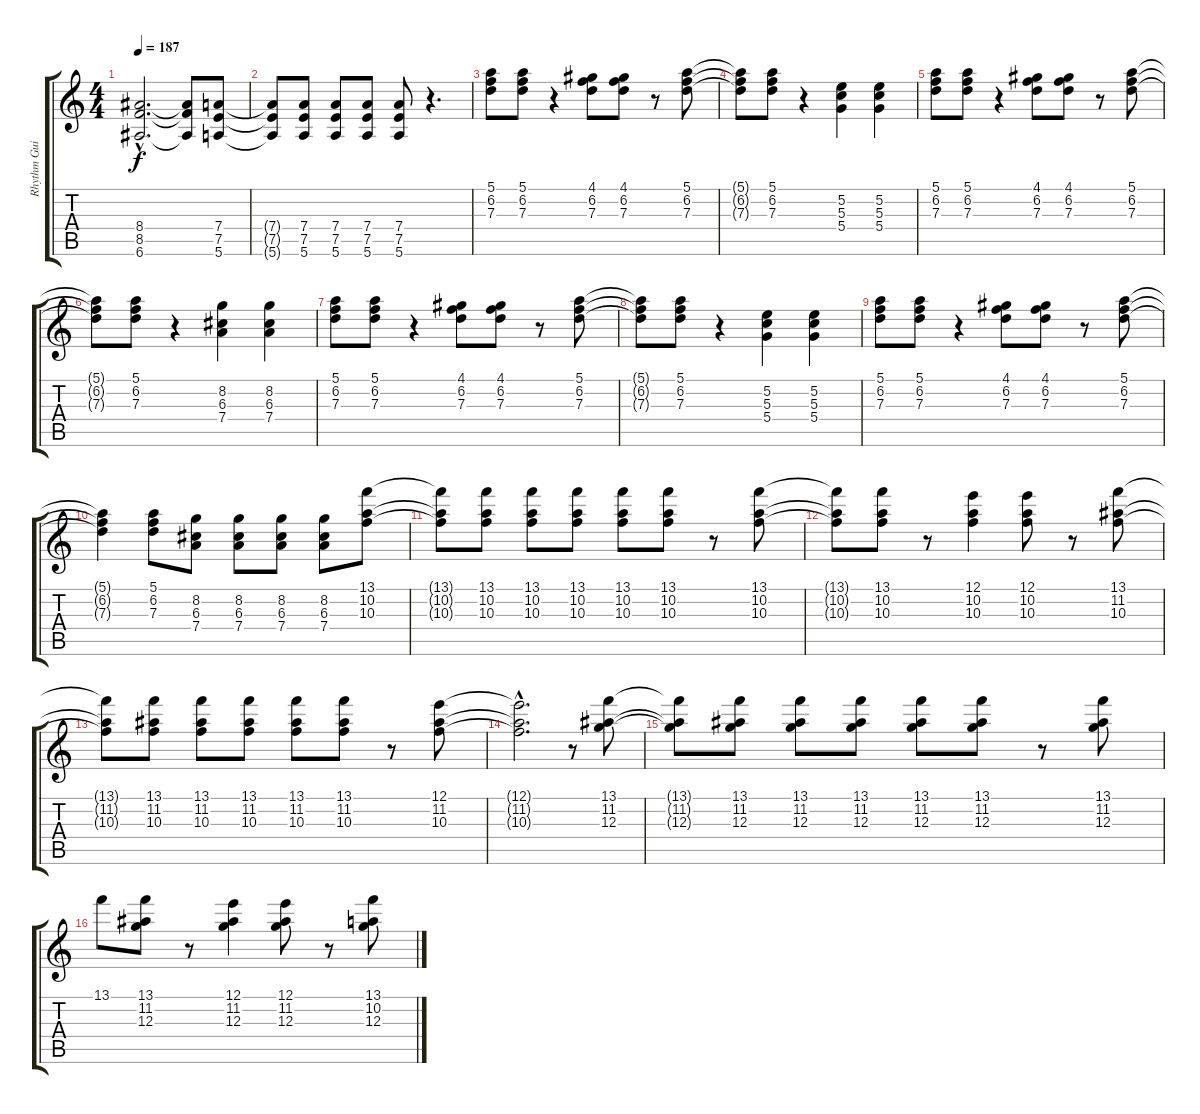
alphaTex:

\track ("Rhythm Guitar" "Rhythm Gui") {instrument distortionguitar}
\staff {score tabs}
\tuning (E4 B3 G3 D3 A2 E2) {hide}
\ts (4 4)
\tempo 187
\clef g2
\ks c
(8.4{hac} 8.5{hac} 6.6{hac}).2{d dy f} (8.4{t} 8.5{t} 6.6{t}).8 (7.4 7.5 5.6).8 |
(7.4{t} 7.5{t} 5.6{t}).8 (7.4 7.5 5.6).8 (7.4 7.5 5.6).8 (7.4 7.5 5.6).8 (7.4 7.5 5.6).8 r.4{d} |
(5.1 6.2 7.3).8 (5.1 6.2 7.3).8 r.4 (4.1 6.2 7.3).8 (4.1 6.2 7.3).8 r.8 (5.1 6.2 7.3).8 |
(5.1{t} 6.2{t} 7.3{t}).8 (5.1 6.2 7.3).8 r.4 (5.2 5.3 5.4).4 (5.2 5.3 5.4).4 |
(5.1 6.2 7.3).8 (5.1 6.2 7.3).8 r.4 (4.1 6.2 7.3).8 (4.1 6.2 7.3).8 r.8 (5.1 6.2 7.3).8 |
(5.1{t} 6.2{t} 7.3{t}).8 (5.1 6.2 7.3).8 r.4 (8.2 6.3 7.4).4 (8.2 6.3 7.4).4 |
(5.1 6.2 7.3).8 (5.1 6.2 7.3).8 r.4 (4.1 6.2 7.3).8 (4.1 6.2 7.3).8 r.8 (5.1 6.2 7.3).8 |
(5.1{t} 6.2{t} 7.3{t}).8 (5.1 6.2 7.3).8 r.4 (5.2 5.3 5.4).4 (5.2 5.3 5.4).4 |
(5.1 6.2 7.3).8 (5.1 6.2 7.3).8 r.4 (4.1 6.2 7.3).8 (4.1 6.2 7.3).8 r.8 (5.1 6.2 7.3).8 |
(5.1{t} 6.2{t} 7.3{t}).4 (5.1 6.2 7.3).8 (8.2 6.3 7.4).8 (8.2 6.3 7.4).8 (8.2 6.3 7.4).8 (8.2 6.3 7.4).8 (13.1 10.2 10.3).8 |
(13.1{t} 10.2{t} 10.3{t}).8 (13.1 10.2 10.3).8 (13.1 10.2 10.3).8 (13.1 10.2 10.3).8 (13.1 10.2 10.3).8 (13.1 10.2 10.3).8 r.8 (13.1 10.2 10.3).8 |
(13.1{t} 10.2{t} 10.3{t}).8 (13.1 10.2 10.3).8 r.8 (12.1 10.2 10.3).4 (12.1 10.2 10.3).8 r.8 (13.1 11.2 10.3).8 |
(13.1{t} 11.2{t} 10.3{t}).8 (13.1 11.2 10.3).8 (13.1 11.2 10.3).8 (13.1 11.2 10.3).8 (13.1 11.2 10.3).8 (13.1 11.2 10.3).8 r.8 (12.1 11.2 10.3).8 |
(12.1{hac t} 11.2{hac t} 10.3{hac t}).2{d} r.8 (13.1 11.2 12.3).8 |
(13.1{t} 11.2{t} 12.3{t}).8 (13.1 11.2 12.3).8 (13.1 11.2 12.3).8 (13.1 11.2 12.3).8 (13.1 11.2 12.3).8 (13.1 11.2 12.3).8 r.8 (13.1 11.2 12.3).8 |
13.1.8 (13.1 11.2 12.3).8 r.8 (12.1 11.2 12.3).4 (12.1 11.2 12.3).8 r.8 (13.1 10.2 12.3).8
